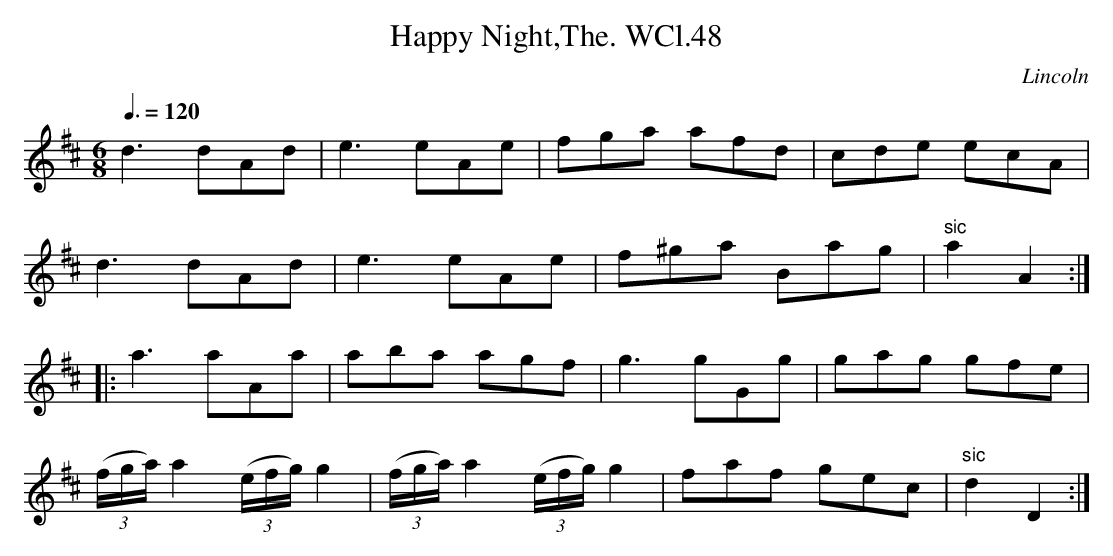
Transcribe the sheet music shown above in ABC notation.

X:1
T:Happy Night,The. WCl.48
L:1/8
M:6/8
O:Lincoln
Q:3/8=120
K:D
d3 dAd|e3 eAe|fga afd|cde ecA|!
d3 dAd|e3 eAe|f^ga Bag|"sic"a2A2:|!
|:a3 aAa|aba agf|g3 gGg|gag gfe|!
((3f/g/a/) a2 ((3e/f/g/) g2|((3f/g/a/) a2 ((3e/f/g/) g2|\
faf gec|"sic"d2D2:|
